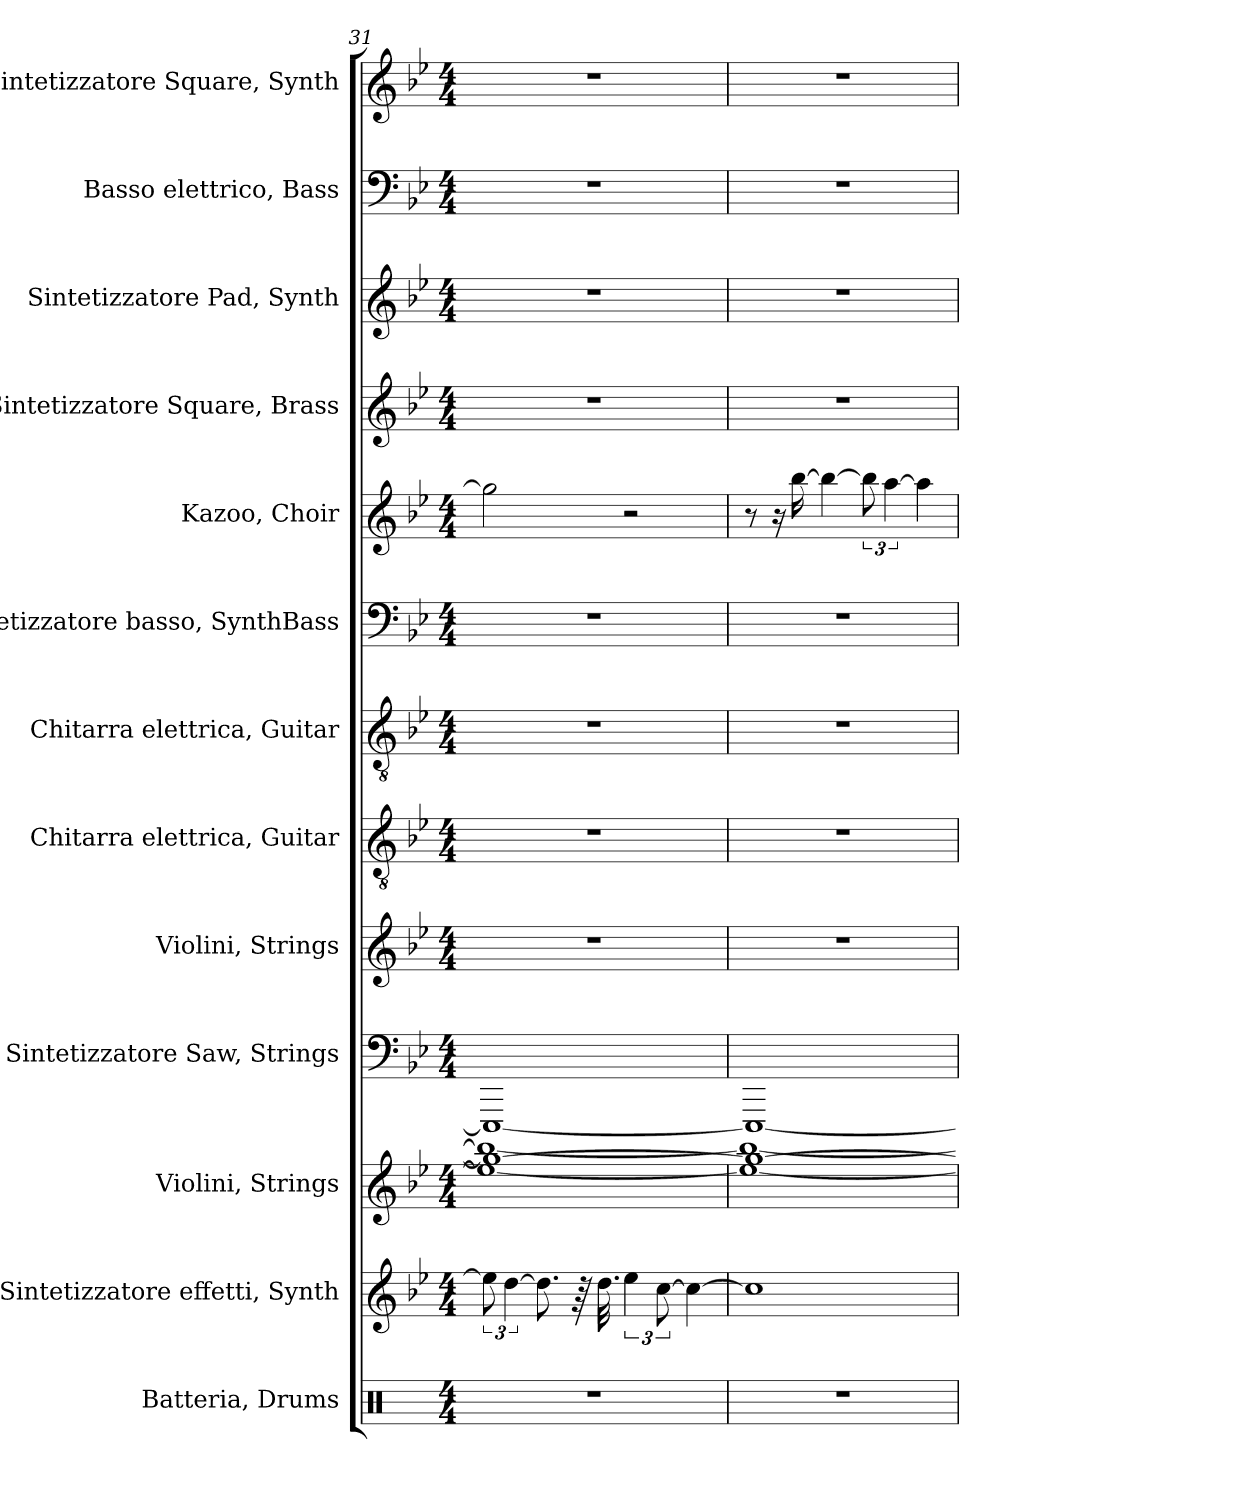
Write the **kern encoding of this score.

**kern	**kern	**kern	**kern	**kern	**kern	**kern	**kern	**kern	**kern	**kern	**kern	**kern
*part13	*part12	*part11	*part10	*part9	*part8	*part7	*part6	*part5	*part4	*part3	*part2	*part1
*staff13	*staff12	*staff11	*staff10	*staff9	*staff8	*staff7	*staff6	*staff5	*staff4	*staff3	*staff2	*staff1
*I"Batteria, Drums	*I"Sintetizzatore effetti, Synth	*I"Violini, Strings	*I"Sintetizzatore Saw, Strings	*I"Violini, Strings	*I"Chitarra elettrica, Guitar	*I"Chitarra elettrica, Guitar	*I"Sintetizzatore basso, SynthBass	*I"Kazoo, Choir	*I"Sintetizzatore Square, Brass	*I"Sintetizzatore Pad, Synth	*I"Basso elettrico, Bass	*I"Sintetizzatore Square, Synth
*I'Batt.	*I'Sint.	*I'Vl.	*I'Sint.	*I'Vl.	*I'Chit. el.	*I'Chit. el.	*I'Sint.	*I'Kaz.	*I'Sint.	*I'Sint.	*I'B. el.	*I'Sint.
*clefX	*clefG2	*clefG2	*clefF4	*clefG2	*clefGv2	*clefGv2	*clefF4	*clefG2	*clefG2	*clefG2	*clefF4	*clefG2
*	*	*	*	*	*	*	*	*	*	*	*ITrd7c12	*
*k[]	*k[b-e-]	*k[b-e-]	*k[b-e-]	*k[b-e-]	*k[b-e-]	*k[b-e-]	*k[b-e-]	*k[b-e-]	*k[b-e-]	*k[b-e-]	*k[b-e-]	*k[b-e-]
*M4/4	*M4/4	*M4/4	*M4/4	*M4/4	*M4/4	*M4/4	*M4/4	*M4/4	*M4/4	*M4/4	*M4/4	*M4/4
=31	=31	=31	=31	=31	=31	=31	=31	=31	=31	=31	=31	=31
*	*	*^	*	*	*	*	*	*	*	*	*	*
1r	12ee-\]	1gg_	1ee-_ 1bb-_	1EEE-_	1r	1r	1r	1r	2gg\]	1r	1r	1r	1r
.	[6dd\	.	.	.	.	.	.	.	.	.	.	.	.
.	8.dd\]	.	.	.	.	.	.	.	.	.	.	.	.
.	64r	.	.	.	.	.	.	.	.	.	.	.	.
.	32.dd\	.	.	.	.	.	.	.	.	.	.	.	.
.	6ee-\	.	.	.	.	.	.	.	2r	.	.	.	.
.	[12cc\	.	.	.	.	.	.	.	.	.	.	.	.
.	4cc\_	.	.	.	.	.	.	.	.	.	.	.	.
=32	=32	=32	=32	=32	=32	=32	=32	=32	=32	=32	=32	=32	=32
1r	1cc]	1gg_	1ee-_ 1bb-_	1EEE-_	1r	1r	1r	1r	8r	1r	1r	1r	1r
.	.	.	.	.	.	.	.	.	16r	.	.	.	.
.	.	.	.	.	.	.	.	.	[16bb-\	.	.	.	.
.	.	.	.	.	.	.	.	.	4bb-\_	.	.	.	.
.	.	.	.	.	.	.	.	.	12bb-\]	.	.	.	.
.	.	.	.	.	.	.	.	.	[6aa\	.	.	.	.
.	.	.	.	.	.	.	.	.	4aa\]	.	.	.	.
*	*	*v	*v	*	*	*	*	*	*	*	*	*	*
=	=	=	=	=	=	=	=	=	=	=	=	=
*-	*-	*-	*-	*-	*-	*-	*-	*-	*-	*-	*-	*-
